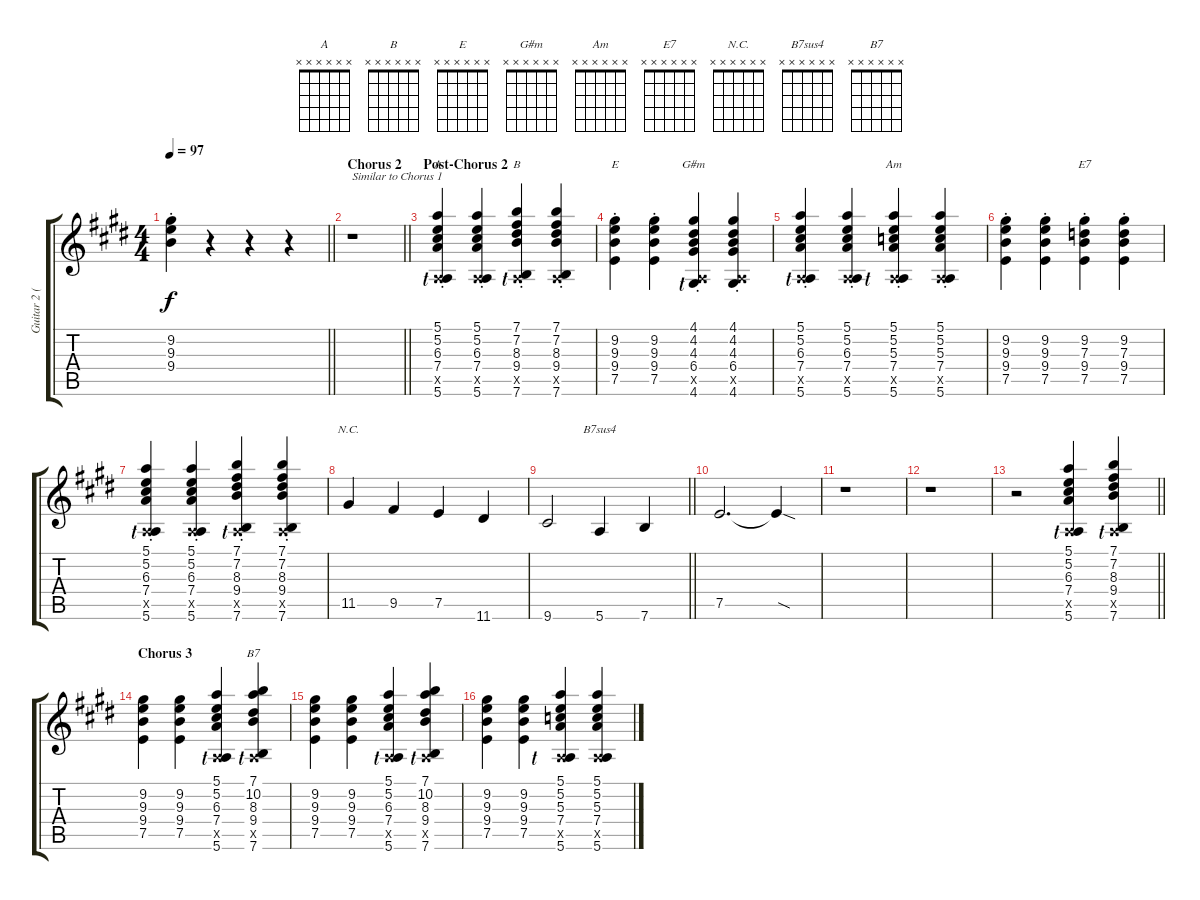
\track ("Guitar 2 (right)" "Guitar 2 (") {instrument overdrivenguitar}
\staff {score tabs}
\tuning (E4 B3 G3 D3 A2 E2) {hide}
\chord ("A" x x x x x x)
\chord ("B" x x x x x x)
\chord ("E" x x x x x x)
\chord ("G#m" x x x x x x)
\chord ("Am" x x x x x x)
\chord ("E7" x x x x x x)
\chord ("N.C." x x x x x x)
\chord ("B7sus4" x x x x x x)
\chord ("B7" x x x x x x)
\ts (4 4)
\tempo 97
\clef g2
\barLineRight lightlight
\ks e
(9.2{st} 9.3{st} 9.4{st}).4{dy f} r.4 r.4 r.4 |
\section ("" "Chorus 2")
\barLineRight lightlight
r.1{txt "Similar to Chorus 1"} |
\section ("" "Post-Chorus 2")
(5.1{st} 5.2{st} 6.3{st} 7.4{st} 0.5{x lf 1} 5.6{st}).4{ch "A"} (5.1{st} 5.2{st} 6.3{st} 7.4{st} 0.5{x} 5.6{st}).4 (7.1{st} 7.2{st} 8.3{st} 9.4{st} 0.5{x lf 1} 7.6{st}).4{ch "B"} (7.1{st} 7.2{st} 8.3{st} 9.4{st} 0.5{x} 7.6{st}).4 |
(9.2{st} 9.3{st} 9.4{st} 7.5{st}).4{ch "E"} (9.2{st} 9.3{st} 9.4{st} 7.5{st}).4 (4.1{st} 4.2{st} 4.3{st} 6.4{st} 0.5{x} 4.6{st lf 1}).4{ch "G#m"} (4.1{st} 4.2{st} 4.3{st} 6.4{st} 0.5{x} 4.6{st}).4 |
(5.1{st} 5.2{st} 6.3{st} 7.4{st} 0.5{x lf 1} 5.6{st}).4 (5.1{st} 5.2{st} 6.3{st} 7.4{st} 0.5{x} 5.6{st}).4 (5.1{st} 5.2{st} 5.3{st} 7.4{st} 0.5{x} 5.6{st lf 1}).4{ch "Am"} (5.1{st} 5.2{st} 5.3{st} 7.4{st} 0.5{x} 5.6{st}).4 |
(9.2{st} 9.3{st} 9.4{st} 7.5{st}).4 (9.2{st} 9.3{st} 9.4{st} 7.5{st}).4 (9.2{st} 7.3{st} 9.4{st} 7.5{st}).4{ch "E7"} (9.2{st} 7.3{st} 9.4{st} 7.5{st}).4 |
(5.1{st} 5.2{st} 6.3{st} 7.4{st} 0.5{x lf 1} 5.6{st}).4 (5.1{st} 5.2{st} 6.3{st} 7.4{st} 0.5{x} 5.6{st}).4 (7.1{st} 7.2{st} 8.3{st} 9.4{st} 0.5{x lf 1} 7.6{st}).4 (7.1{st} 7.2{st} 8.3{st} 9.4{st} 0.5{x} 7.6{st}).4 |
11.5.4{ch "N.C."} 9.5.4 7.5.4 11.6.4 |
\barLineRight lightlight
9.6.2 5.6.4{ch "B7sus4"} 7.6.4 |
7.5.2{d} 7.5{sod t}.4 |
r.1 |
r.1 |
\barLineRight lightlight
r.2 (5.1 5.2 6.3 7.4 0.5{x lf 1} 5.6).4 (7.1 7.2 8.3 9.4 0.5{x lf 1} 7.6).4 |
\section ("" "Chorus 3")
(9.2 9.3 9.4 7.5).4 (9.2 9.3 9.4 7.5).4 (5.1 5.2 6.3 7.4 0.5{x lf 1} 5.6).4 (7.1 10.2 8.3 9.4 0.5{x lf 1} 7.6).4{ch "B7"} |
(9.2 9.3 9.4 7.5).4 (9.2 9.3 9.4 7.5).4 (5.1 5.2 6.3 7.4 0.5{x lf 1} 5.6).4 (7.1 10.2 8.3 9.4 0.5{x lf 1} 7.6).4 |
(9.2 9.3 9.4 7.5).4 (9.2 9.3 9.4 7.5).4 (5.1 5.2 5.3 7.4 0.5{x} 5.6{lf 1}).4 (5.1 5.2 5.3 7.4 0.5{x} 5.6).4
